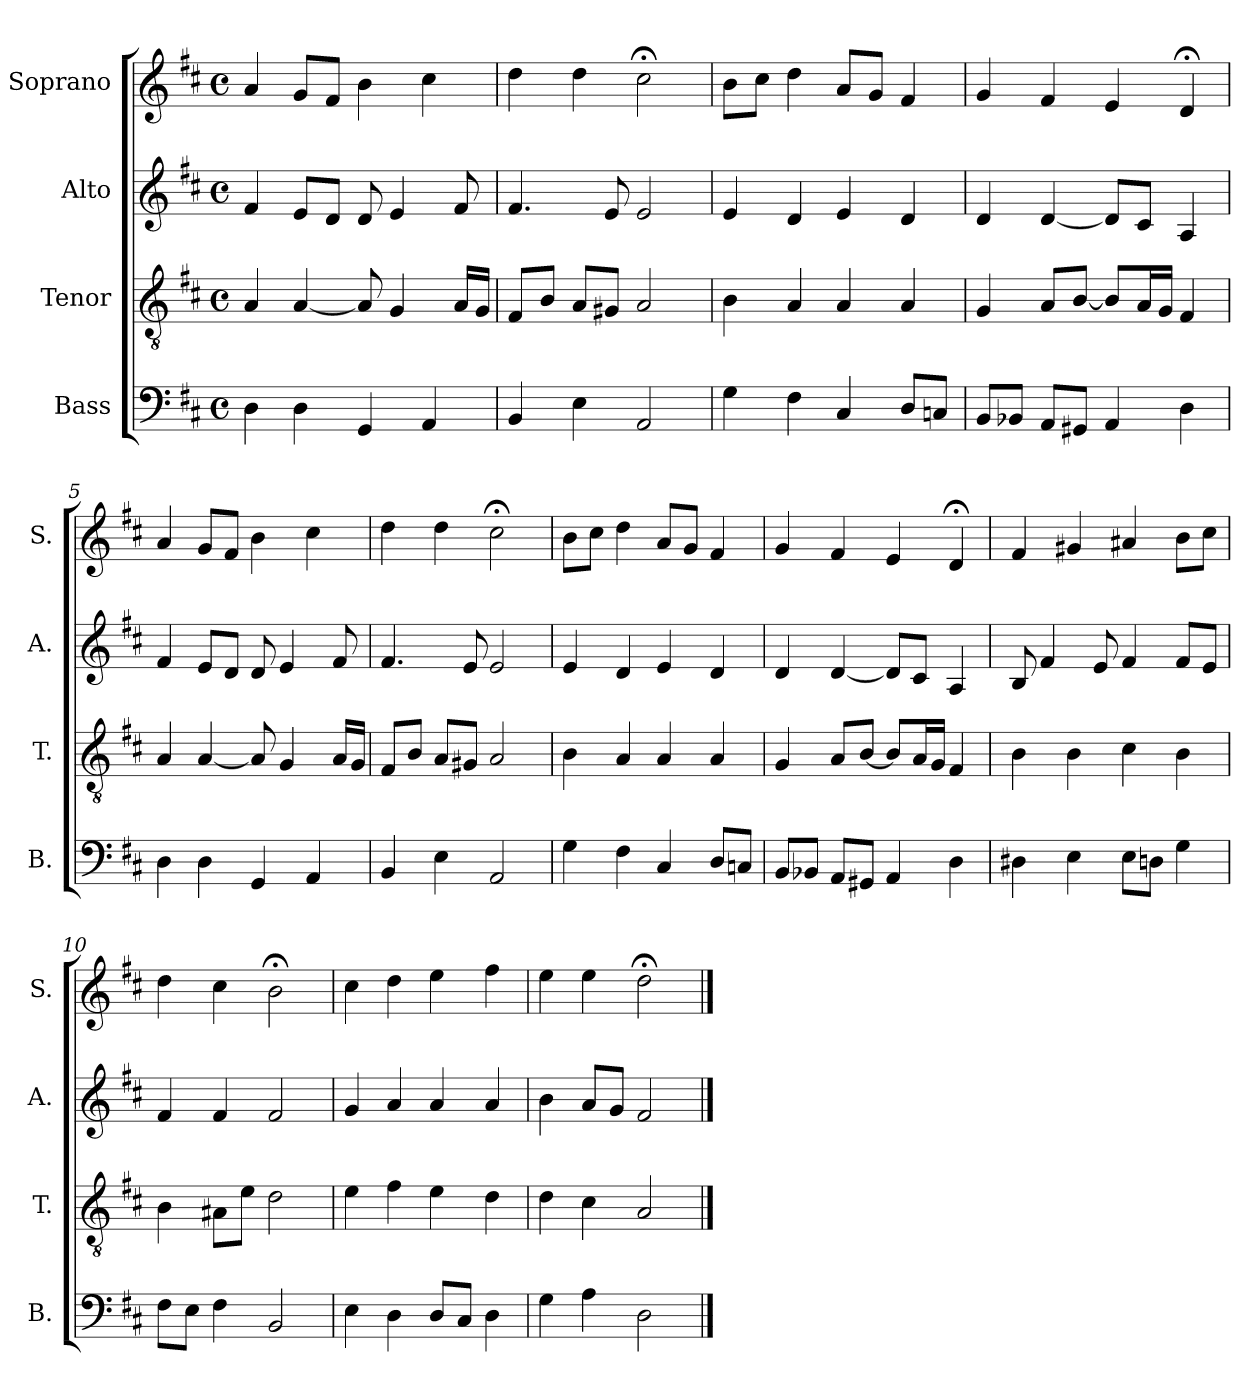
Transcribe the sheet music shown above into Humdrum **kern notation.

**kern	**kern	**kern	**kern
*part4	*part3	*part2	*part1
*staff4	*staff3	*staff2	*staff1
*I"Bass	*I"Tenor	*I"Alto	*I"Soprano
*I'B.	*I'T.	*I'A.	*I'S.
*clefF4	*clefGv2	*clefG2	*clefG2
*k[f#c#]	*k[f#c#]	*k[f#c#]	*k[f#c#]
*D:	*D:	*D:	*D:
*M4/4	*M4/4	*M4/4	*M4/4
*met(c)	*met(c)	*met(c)	*met(c)
=1	=1	=1	=1
4D\	4A/	4f#/	4a/
4D\	[4A/	8e/L	8g/L
.	.	8d/J	8f#/J
4GG/	8A/]	8d/	4b\
.	4G/	4e/	.
4AA/	.	.	4cc#\
.	16A/LL	8f#/	.
.	16G/JJ	.	.
=2	=2	=2	=2
4BB/	8F#/L	4.f#/	4dd\
.	8B/J	.	.
4E\	8A/L	.	4dd\
.	8G#X/J	8e/	.
2AA/	2A/	2e/	2cc#;<\
=3	=3	=3	=3
4G\	4B\	4e/	8b\L
.	.	.	8cc#\J
4F#\	4A/	4d/	4dd\
4C#/	4A/	4e/	8a/L
.	.	.	8g/J
8D/L	4A/	4d/	4f#/
8Cn/J	.	.	.
=4	=4	=4	=4
8BB/L	4G/	4d/	4g/
8BB-X/J	.	.	.
8AA/L	8A/L	[4d/	4f#/
8GG#X/J	[8B/J	.	.
4AA/	8B/L]	8d/L]	4e/
.	16A/L	8c#/J	.
.	16G/JJ	.	.
4D\	4F#/	4A/	4d;</
!!LO:LB:g=z
=5	=5	=5	=5
4D\	4A/	4f#/	4a/
4D\	[4A/	8e/L	8g/L
.	.	8d/J	8f#/J
4GG/	8A/]	8d/	4b\
.	4G/	4e/	.
4AA/	.	.	4cc#\
.	16A/LL	8f#/	.
.	16G/JJ	.	.
=6	=6	=6	=6
4BB/	8F#/L	4.f#/	4dd\
.	8B/J	.	.
4E\	8A/L	.	4dd\
.	8G#X/J	8e/	.
2AA/	2A/	2e/	2cc#;<\
=7	=7	=7	=7
4G\	4B\	4e/	8b\L
.	.	.	8cc#\J
4F#\	4A/	4d/	4dd\
4C#/	4A/	4e/	8a/L
.	.	.	8g/J
8D/L	4A/	4d/	4f#/
8Cn/J	.	.	.
=8	=8	=8	=8
8BB/L	4G/	4d/	4g/
8BB-X/J	.	.	.
8AA/L	8A/L	[4d/	4f#/
8GG#X/J	[8B/J	.	.
4AA/	8B/L]	8d/L]	4e/
.	16A/L	8c#/J	.
.	16G/JJ	.	.
4D\	4F#/	4A/	4d;</
!!LO:LB:g=z
=9	=9	=9	=9
4D#X\	4B\	8B/	4f#/
.	.	4f#/	.
4E\	4B\	.	4g#X/
.	.	8e/	.
8E\L	4c#\	4f#/	4a#X/
8Dn\J	.	.	.
4G\	4B\	8f#/L	8b\L
.	.	8e/J	8cc#\J
=10	=10	=10	=10
8F#\L	4B\	4f#/	4dd\
8E\J	.	.	.
4F#\	8A#X\L	4f#/	4cc#\
.	8e\J	.	.
2BB/	2d\	2f#/	2b;<\
=11	=11	=11	=11
4E\	4e\	4g/	4cc#\
4D\	4f#\	4a/	4dd\
8D/L	4e\	4a/	4ee\
8C#/J	.	.	.
4D\	4d\	4a/	4ff#\
=12	=12	=12	=12
4G\	4d\	4b\	4ee\
4A\	4c#\	8a/L	4ee\
.	.	8g/J	.
2D\	2A/	2f#/	2dd;<\
==	==	==	==
*-	*-	*-	*-
